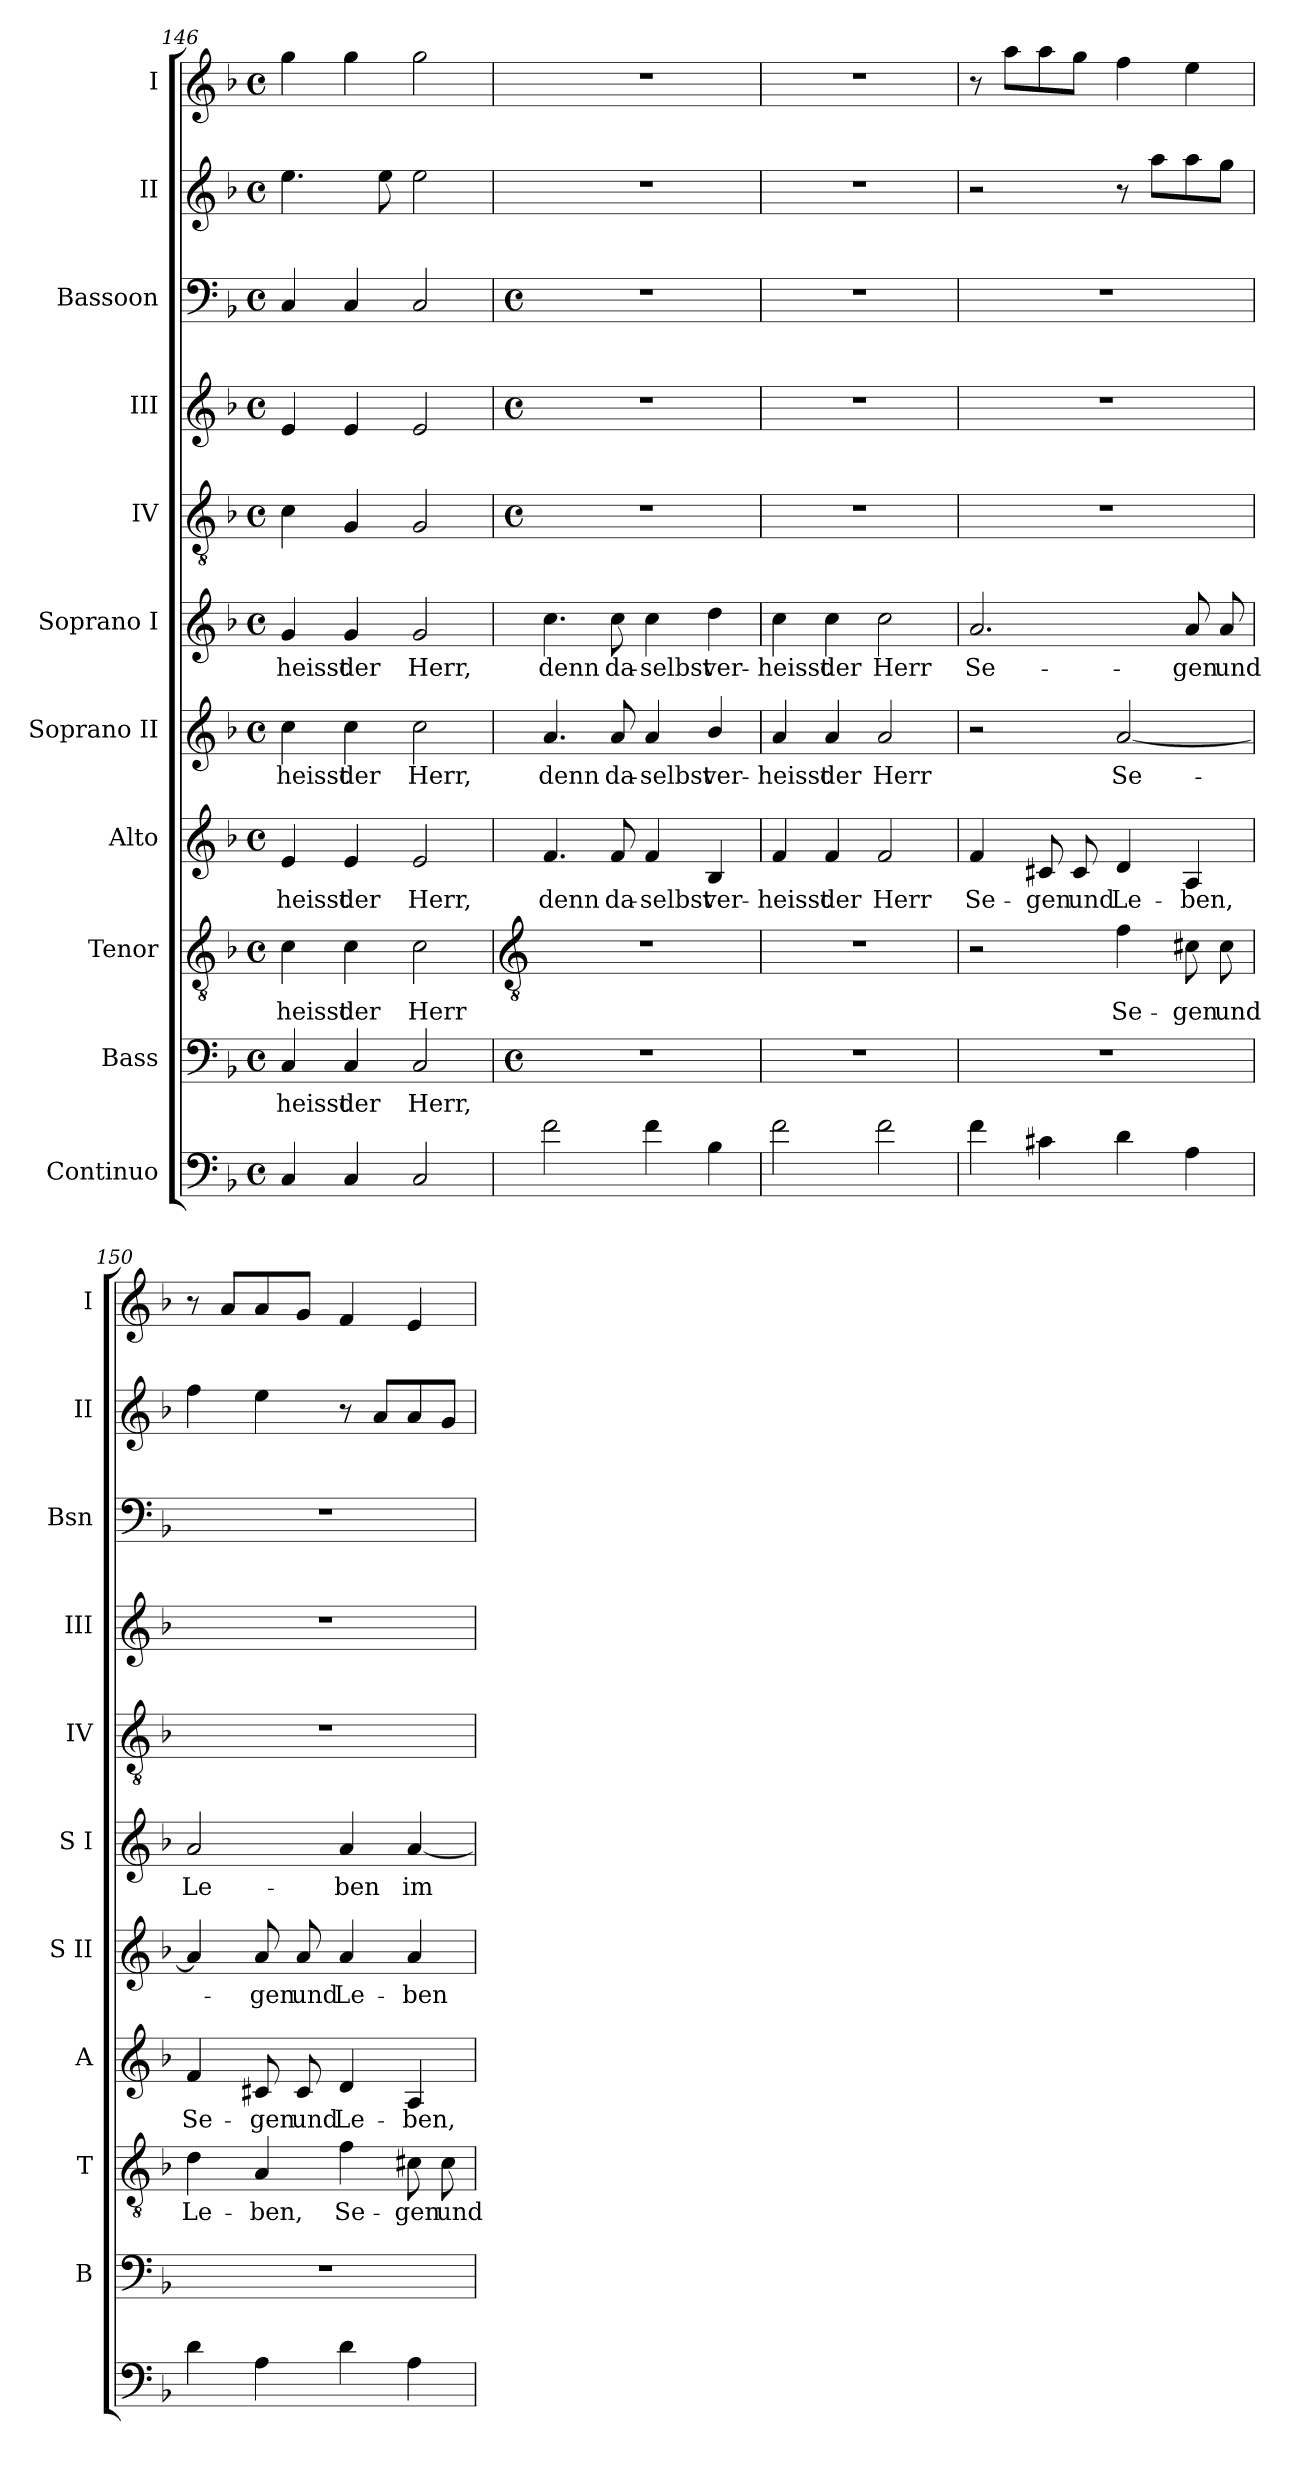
**kern	**kern	**text	**kern	**text	**kern	**text	**kern	**text	**kern	**text	**kern	**kern	**kern	**kern	**kern
*part11	*part10	*part10	*part9	*part9	*part8	*part8	*part7	*part7	*part6	*part6	*part5	*part4	*part3	*part2	*part1
*staff11	*staff10	*staff10	*staff9	*staff9	*staff8	*staff8	*staff7	*staff7	*staff6	*staff6	*staff5	*staff4	*staff3	*staff2	*staff1
*I"Continuo	*I"Bass	*	*I"Tenor	*	*I"Alto	*	*I"Soprano II	*	*I"Soprano I	*	*I"IV	*I"III	*I"Bassoon	*I"II	*I"I
*	*I'B	*	*I'T	*	*I'A	*	*I'S II	*	*I'S I	*	*I'IV	*I'III	*I'Bsn	*I'II	*I'I
*clefF4	*clefF4	*	*clefGv2	*	*clefG2	*	*clefG2	*	*clefG2	*	*clefGv2	*clefG2	*clefF4	*clefG2	*clefG2
*k[b-]	*k[b-]	*	*k[b-]	*	*k[b-]	*	*k[b-]	*	*k[b-]	*	*k[b-]	*k[b-]	*k[b-]	*k[b-]	*k[b-]
*F:	*F:	*	*F:	*	*F:	*	*F:	*	*F:	*	*F:	*F:	*F:	*F:	*F:
*M4/4	*M4/4	*	*M4/4	*	*M4/4	*	*M4/4	*	*M4/4	*	*M4/4	*M4/4	*M4/4	*M4/4	*M4/4
*met(c)	*met(c)	*	*met(c)	*	*met(c)	*	*met(c)	*	*met(c)	*	*met(c)	*met(c)	*met(c)	*met(c)	*met(c)
=146	=146	=146	=146	=146	=146	=146	=146	=146	=146	=146	=146	=146	=146	=146	=146
!	!	!LO:LY:b	!	!LO:LY:b	!	!LO:LY:b	!	!LO:LY:b	!	!LO:LY:b	!	!	!	!	!
4C	4C	-heisst	4c	-heisst	4e	-heisst	4cc	-heisst	4g	-heisst	4c	4e	4C	4.ee	4gg
!	!	!LO:LY:b	!	!LO:LY:b	!	!LO:LY:b	!	!LO:LY:b	!	!LO:LY:b	!	!	!	!	!
4C	4C	der	4c	der	4e	der	4cc	der	4g	der	4G	4e	4C	.	4gg
.	.	.	.	.	.	.	.	.	.	.	.	.	.	8ee	.
!	!	!LO:LY:b	!	!LO:LY:b	!	!LO:LY:b	!	!LO:LY:b	!	!LO:LY:b	!	!	!	!	!
2C	2C	Herr,	2c	Herr	2e	Herr,	2cc	Herr,	2g	Herr,	2G	2e	2C	2ee	2gg
!!LO:LB:g=z
=147	=147	=147	=147	=147	=147	=147	=147	=147	=147	=147	=147	=147	=147	=147	=147
*	*	*	*clefGv2	*	*	*	*	*	*	*	*	*	*	*	*
*	*M4/4	*	*	*	*	*	*	*	*	*	*M4/4	*M4/4	*M4/4	*	*
*	*met(c)	*	*	*	*	*	*	*	*	*	*met(c)	*met(c)	*met(c)	*	*
!	!	!	!	!	!	!LO:LY:b	!	!LO:LY:b	!	!LO:LY:b	!	!	!	!	!
2f	1r	.	1r	.	4.f	denn	4.a	denn	4.cc	denn	1r	1r	1r	1r	1r
!	!	!	!	!	!	!LO:LY:b	!	!LO:LY:b	!	!LO:LY:b	!	!	!	!	!
.	.	.	.	.	8f	da-	8a	da-	8cc	da-	.	.	.	.	.
!	!	!	!	!	!	!LO:LY:b	!	!LO:LY:b	!	!LO:LY:b	!	!	!	!	!
4f	.	.	.	.	4f	-selbst	4a	-selbst	4cc	-selbst	.	.	.	.	.
!	!	!	!	!	!	!LO:LY:b	!	!LO:LY:b	!	!LO:LY:b	!	!	!	!	!
4B-	.	.	.	.	4B-	ver-	4b-/	ver-	4dd	ver-	.	.	.	.	.
=148	=148	=148	=148	=148	=148	=148	=148	=148	=148	=148	=148	=148	=148	=148	=148
!	!	!	!	!	!	!LO:LY:b	!	!LO:LY:b	!	!LO:LY:b	!	!	!	!	!
2f	1r	.	1r	.	4f	-heisst	4a	-heisst	4cc	-heisst	1r	1r	1r	1r	1r
!	!	!	!	!	!	!LO:LY:b	!	!LO:LY:b	!	!LO:LY:b	!	!	!	!	!
.	.	.	.	.	4f	der	4a	der	4cc	der	.	.	.	.	.
!	!	!	!	!	!	!LO:LY:b	!	!LO:LY:b	!	!LO:LY:b	!	!	!	!	!
2f	.	.	.	.	2f	Herr	2a	Herr	2cc	Herr	.	.	.	.	.
=149	=149	=149	=149	=149	=149	=149	=149	=149	=149	=149	=149	=149	=149	=149	=149
!	!	!	!	!	!	!LO:LY:b	!	!	!	!LO:LY:b	!	!	!	!	!
4f	1r	.	2r	.	4f	Se-	2r	.	2.a	Se-	1r	1r	1r	2r	8r
.	.	.	.	.	.	.	.	.	.	.	.	.	.	.	8aaL
!	!	!	!	!	!	!LO:LY:b	!	!	!	!	!	!	!	!	!
4c#X	.	.	.	.	8c#X	-gen	.	.	.	.	.	.	.	.	8aa
!	!	!	!	!	!	!LO:LY:b	!	!	!	!	!	!	!	!	!
.	.	.	.	.	8c#	und	.	.	.	.	.	.	.	.	8ggJ
!	!	!	!	!LO:LY:b	!	!LO:LY:b	!	!LO:LY:b	!	!	!	!	!	!	!
4d	.	.	4f	Se-	4d	Le-	[2a	Se-	.	.	.	.	.	8r	4ff
.	.	.	.	.	.	.	.	.	.	.	.	.	.	8aaL	.
!	!	!	!	!LO:LY:b	!	!LO:LY:b	!	!	!	!LO:LY:b	!	!	!	!	!
4A	.	.	8c#X	-gen	4A	-ben,	.	.	8a	-gen	.	.	.	8aa	4ee
!	!	!	!	!LO:LY:b	!	!	!	!	!	!LO:LY:b	!	!	!	!	!
.	.	.	8c#	und	.	.	.	.	8a	und	.	.	.	8ggJ	.
=150	=150	=150	=150	=150	=150	=150	=150	=150	=150	=150	=150	=150	=150	=150	=150
!	!	!	!	!LO:LY:b	!	!LO:LY:b	!	!	!	!LO:LY:b	!	!	!	!	!
4d	1r	.	4d	Le-	4f	Se-	4a]	.	2a	Le-	1r	1r	1r	4ff	8r
.	.	.	.	.	.	.	.	.	.	.	.	.	.	.	8aL
!	!	!	!	!LO:LY:b	!	!LO:LY:b	!	!LO:LY:b	!	!	!	!	!	!	!
4A	.	.	4A	-ben,	8c#X	-gen	8a	gen	.	.	.	.	.	4ee	8a
!	!	!	!	!	!	!LO:LY:b	!	!LO:LY:b	!	!	!	!	!	!	!
.	.	.	.	.	8c#	und	8a	und	.	.	.	.	.	.	8gJ
!	!	!	!	!LO:LY:b	!	!LO:LY:b	!	!LO:LY:b	!	!LO:LY:b	!	!	!	!	!
4d	.	.	4f	Se-	4d	Le-	4a	Le-	4a	-ben	.	.	.	8r	4f
.	.	.	.	.	.	.	.	.	.	.	.	.	.	8aL	.
!	!	!	!	!LO:LY:b	!	!LO:LY:b	!	!LO:LY:b	!	!LO:LY:b	!	!	!	!	!
4A	.	.	8c#X	-gen	4A	-ben,	4a	-ben	[4a	im-	.	.	.	8a	4e
!	!	!	!	!LO:LY:b	!	!	!	!	!	!	!	!	!	!	!
.	.	.	8c#	und	.	.	.	.	.	.	.	.	.	8gJ	.
=	=	=	=	=	=	=	=	=	=	=	=	=	=	=	=
*-	*-	*-	*-	*-	*-	*-	*-	*-	*-	*-	*-	*-	*-	*-	*-
